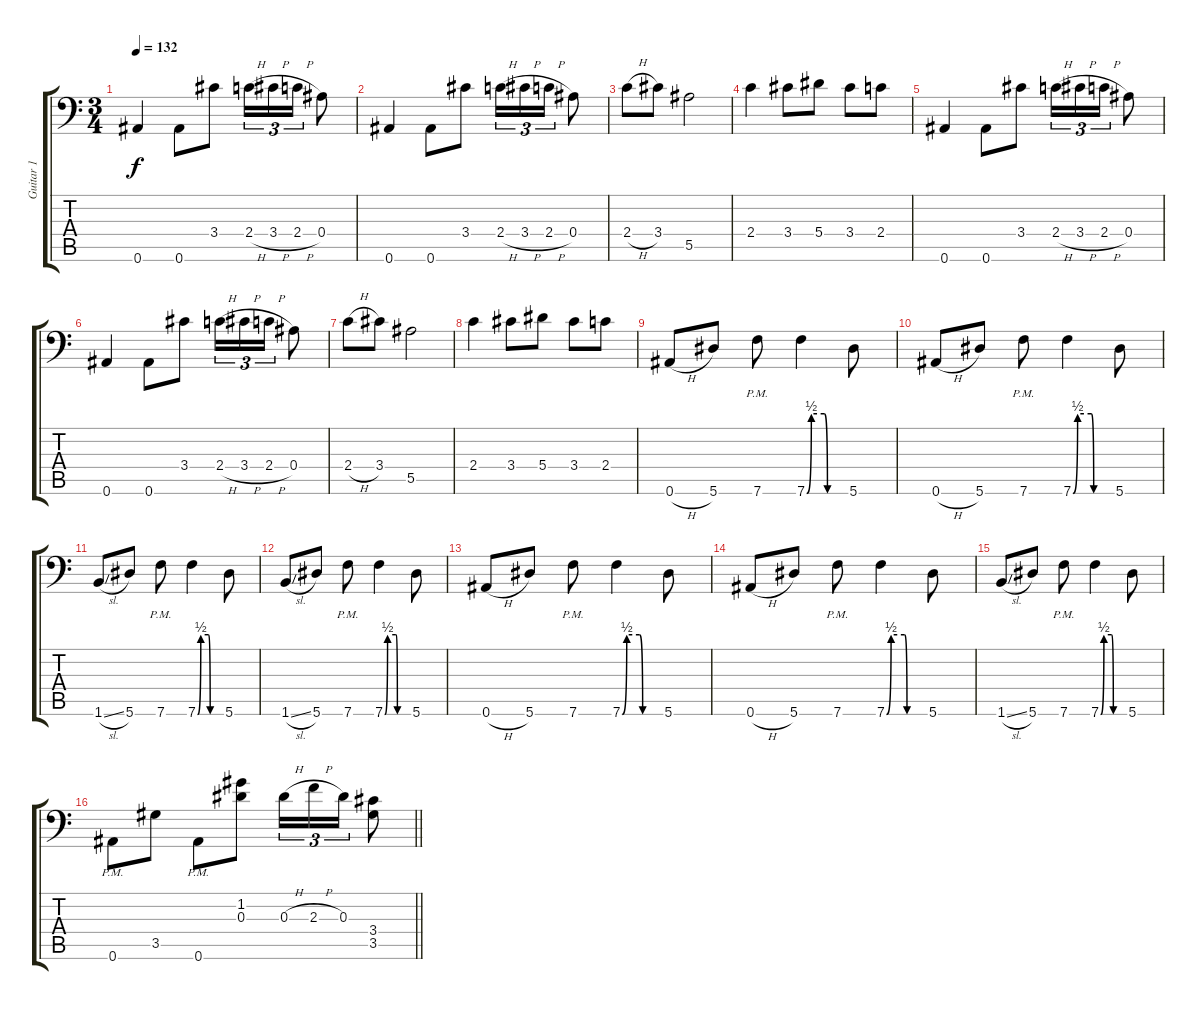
\track ("Guitar 1" "Guitar 1") {instrument distortionguitar}
\staff {score tabs}
\tuning (C4 G3 Eb3 Bb2 F2 Bb1) {hide}
\ts (3 4)
\tempo 132
\clef f4
\ks c
0.6.4{dy f} 0.6.8 3.4.8 2.4{h}.16{tu (3 2)} 3.4{h}.16{tu (3 2)} 2.4{h}.16{tu (3 2)} 0.4.8 |
0.6.4 0.6.8 3.4.8 2.4{h}.16{tu (3 2)} 3.4{h}.16{tu (3 2)} 2.4{h}.16{tu (3 2)} 0.4.8 |
2.4{h}.8 3.4.8 5.5.2 |
2.4.4 3.4.8 5.4.8 3.4.8 2.4.8 |
0.6.4 0.6.8 3.4.8 2.4{h}.16{tu (3 2)} 3.4{h}.16{tu (3 2)} 2.4{h}.16{tu (3 2)} 0.4.8 |
0.6.4 0.6.8 3.4.8 2.4{h}.16{tu (3 2)} 3.4{h}.16{tu (3 2)} 2.4{h}.16{tu (3 2)} 0.4.8 |
2.4{h}.8 3.4.8 5.5.2 |
2.4.4 3.4.8 5.4.8 3.4.8 2.4.8 |
0.6{h}.8 5.6.8 7.6{pm}.8 7.6{be (custom 0 0 7 2 27 2 32 0 60 0)}.4 5.6.8 |
0.6{h}.8 5.6.8 7.6{pm}.8 7.6{be (custom 0 0 7 2 28 2 32 0 60 0)}.4 5.6.8 |
1.6{sl}.8 5.6.8 7.6{pm}.8 7.6{be (custom 0 0 8 2 27 2 32 0 60 0)}.4 5.6.8 |
1.6{sl}.8 5.6.8 7.6{pm}.8 7.6{be (custom 0 0 7 2 28 2 32 0 60 0)}.4 5.6.8 |
0.6{h}.8 5.6.8 7.6{pm}.8 7.6{be (custom 0 0 7 2 27 2 32 0 60 0)}.4 5.6.8 |
0.6{h}.8 5.6.8 7.6{pm}.8 7.6{be (custom 0 0 7 2 28 2 32 0 60 0)}.4 5.6.8 |
1.6{sl}.8 5.6.8 7.6{pm}.8 7.6{be (custom 0 0 8 2 27 2 32 0 60 0)}.4 5.6.8 |
\barLineRight lightlight
0.6{pm}.8 3.5.8 0.6{pm}.8 (1.2 0.3).8 0.3{h}.16{tu (3 2)} 2.3{h}.16{tu (3 2)} 0.3.16{tu (3 2)} (3.4 3.5).8
